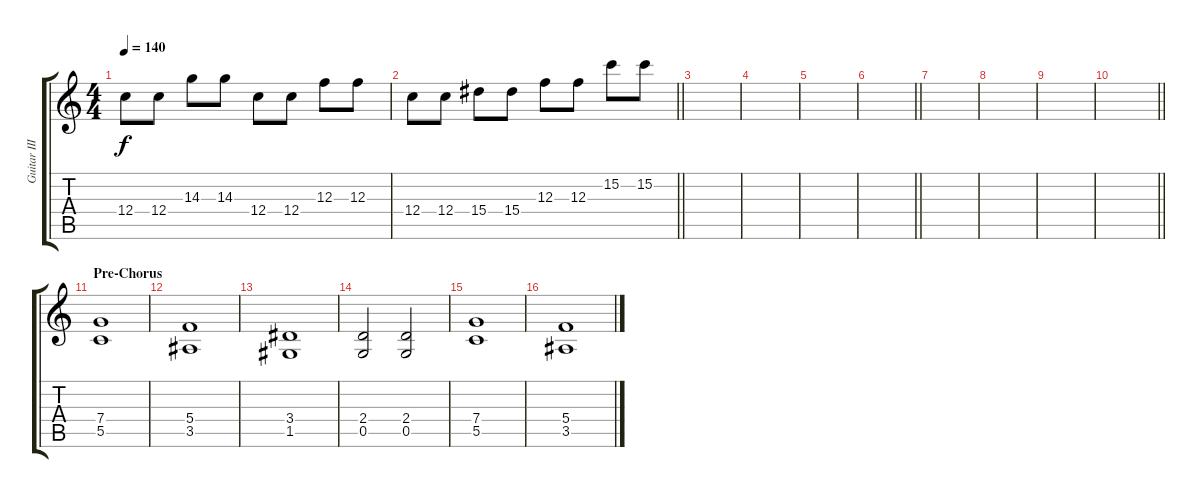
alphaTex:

\track ("Guitar III" "Guitar III") {instrument distortionguitar}
\staff {score tabs}
\tuning (D4 A3 F3 C3 G2 C2) {hide}
\ts (4 4)
\tempo 140
\clef g2
\ks c
12.4.8{dy f} 12.4.8 14.3.8 14.3.8 12.4.8 12.4.8 12.3.8 12.3.8 |
\barLineRight lightlight
12.4.8 12.4.8 15.4.8 15.4.8 12.3.8 12.3.8 15.2.8 15.2.8 |
\section ("" "")
|
|
|
\barLineRight lightlight
|
\section ("" "")
|
|
|
\barLineRight lightlight
|
\section ("" "Pre-Chorus")
(7.4 5.5).1 |
(5.4 3.5).1 |
(3.4 1.5).1 |
(2.4 0.5).2 (2.4 0.5).2 |
(7.4 5.5).1 |
(5.4 3.5).1
